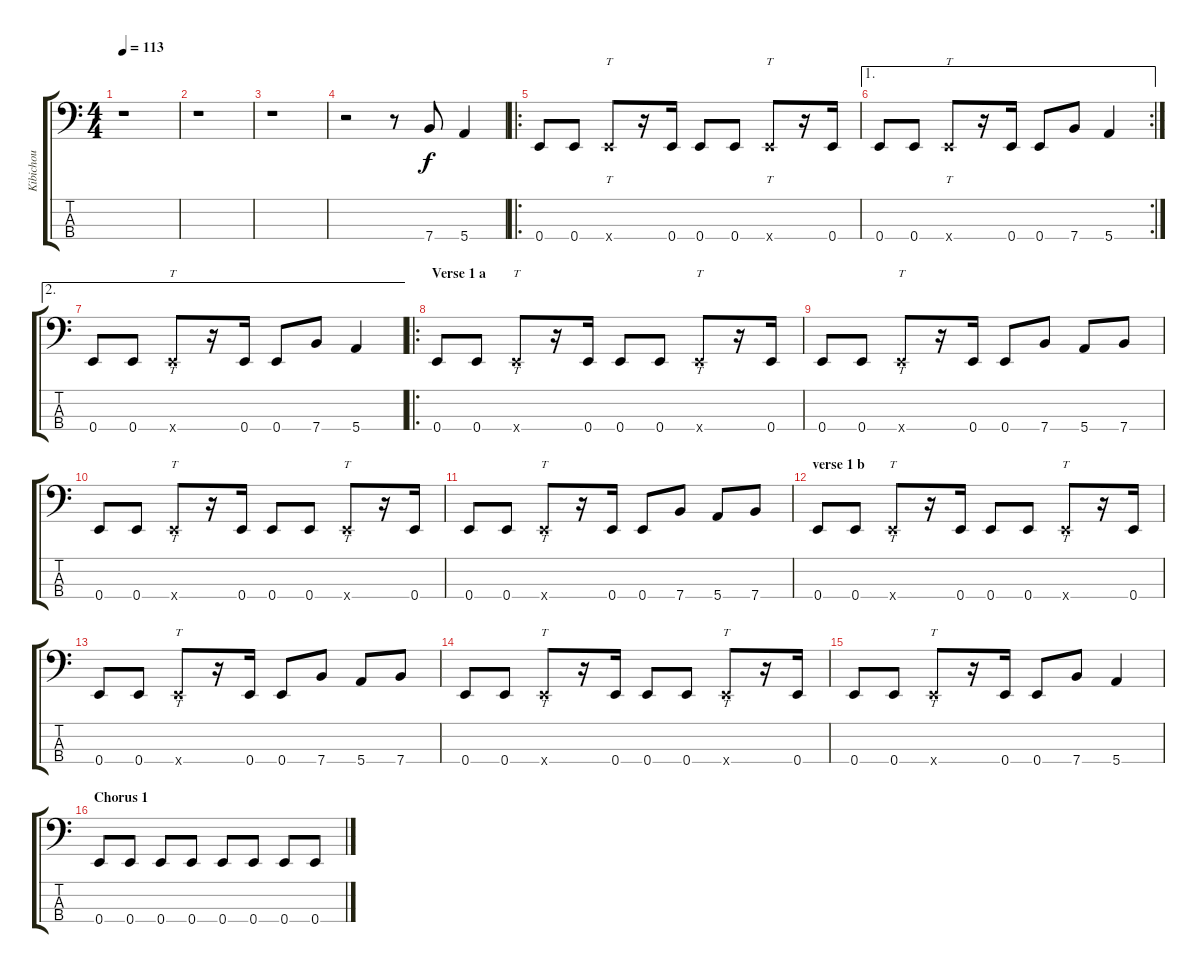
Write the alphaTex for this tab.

\track ("Kibichou" "Kibichou") {instrument electricbasspick}
\staff {score tabs}
\tuning (G2 D2 A1 E1) {hide}
\ts (4 4)
\tempo 113
\clef f4
\ks c
r.1{dy f instrument electricbasspick} |
r.1 |
r.1 |
r.2 r.8 7.4.8 5.4.4 |
\ro
0.4.8 0.4.8 0.4{x}.8{tt} r.16 0.4.16 0.4.8 0.4.8 0.4{x}.8{tt} r.16 0.4.16 |
\ae 1
\rc 2
0.4.8 0.4.8 0.4{x}.8{tt} r.16 0.4.16 0.4.8 7.4.8 5.4.4 |
\ae 2
0.4.8 0.4.8 0.4{x}.8{tt} r.16 0.4.16 0.4.8 7.4.8 5.4.4 |
\ro
\section ("" "Verse 1 a")
0.4.8 0.4.8 0.4{x}.8{tt} r.16 0.4.16 0.4.8 0.4.8 0.4{x}.8{tt} r.16 0.4.16 |
0.4.8 0.4.8 0.4{x}.8{tt} r.16 0.4.16 0.4.8 7.4.8 5.4.8 7.4.8 |
0.4.8 0.4.8 0.4{x}.8{tt} r.16 0.4.16 0.4.8 0.4.8 0.4{x}.8{tt} r.16 0.4.16 |
0.4.8 0.4.8 0.4{x}.8{tt} r.16 0.4.16 0.4.8 7.4.8 5.4.8 7.4.8 |
\section ("" "verse 1 b")
0.4.8 0.4.8 0.4{x}.8{tt} r.16 0.4.16 0.4.8 0.4.8 0.4{x}.8{tt} r.16 0.4.16 |
0.4.8 0.4.8 0.4{x}.8{tt} r.16 0.4.16 0.4.8 7.4.8 5.4.8 7.4.8 |
0.4.8 0.4.8 0.4{x}.8{tt} r.16 0.4.16 0.4.8 0.4.8 0.4{x}.8{tt} r.16 0.4.16 |
0.4.8 0.4.8 0.4{x}.8{tt} r.16 0.4.16 0.4.8 7.4.8 5.4.4 |
\section ("" "Chorus 1")
0.4.8 0.4.8 0.4.8 0.4.8 0.4.8 0.4.8 0.4.8 0.4.8
